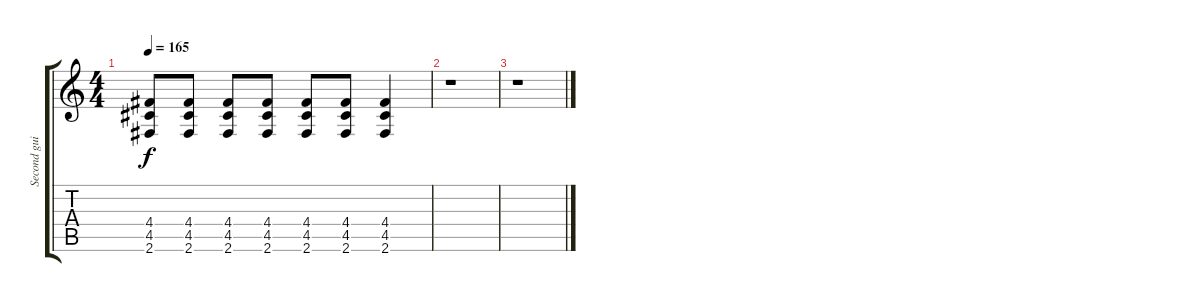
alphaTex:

\track ("Second guitar" "Second gui") {instrument distortionguitar}
\staff {score tabs}
\tuning (E4 B3 G3 D3 A2 E2) {hide}
\ts (4 4)
\tempo 165
\clef g2
\ks c
(4.4 4.5 2.6).8{dy f} (4.4 4.5 2.6).8 (4.4 4.5 2.6).8 (4.4 4.5 2.6).8 (4.4 4.5 2.6).8 (4.4 4.5 2.6).8 (4.4 4.5 2.6).4 |
r.1 |
r.1
